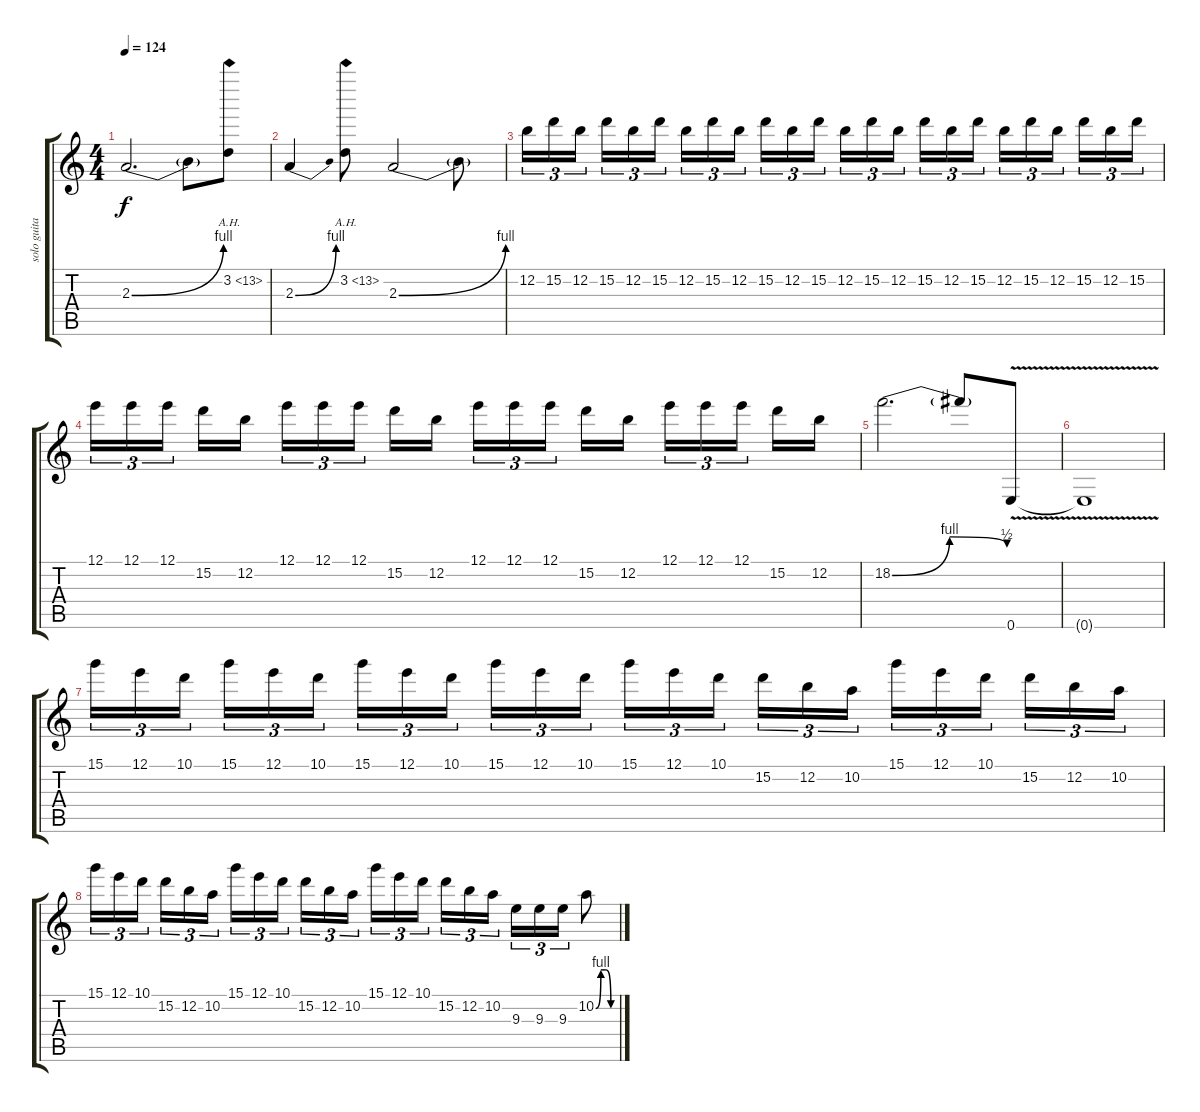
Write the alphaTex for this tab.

\track ("solo guitar" "solo guita") {instrument overdrivenguitar}
\staff {score tabs}
\tuning (E4 B3 G3 D3 A2 E2) {hide}
\ts (4 4)
\tempo 124
\clef g2
\ks c
2.3{be (bend 0 0 60 4)}.2{d dy f volume 14} 2.3{t}.8 3.2{ah 10}.8 |
2.3{be (bend 0 0 60 4)}.4 3.2{ah 10}.8 2.3{be (bend 0 0 60 4)}.2 2.3{t}.8 |
12.2.16{tu (3 2)} 15.2.16{tu (3 2)} 12.2.16{tu (3 2) beam splitsecondary} 15.2.16{tu (3 2)} 12.2.16{tu (3 2)} 15.2.16{tu (3 2)} 12.2.16{tu (3 2)} 15.2.16{tu (3 2)} 12.2.16{tu (3 2) beam splitsecondary} 15.2.16{tu (3 2)} 12.2.16{tu (3 2)} 15.2.16{tu (3 2)} 12.2.16{tu (3 2)} 15.2.16{tu (3 2)} 12.2.16{tu (3 2) beam splitsecondary} 15.2.16{tu (3 2)} 12.2.16{tu (3 2)} 15.2.16{tu (3 2)} 12.2.16{tu (3 2)} 15.2.16{tu (3 2)} 12.2.16{tu (3 2) beam splitsecondary} 15.2.16{tu (3 2)} 12.2.16{tu (3 2)} 15.2.16{tu (3 2)} |
12.1.16{tu (3 2)} 12.1.16{tu (3 2)} 12.1.16{tu (3 2) beam splitsecondary} 15.2.16 12.2.16 12.1.16{tu (3 2)} 12.1.16{tu (3 2)} 12.1.16{tu (3 2) beam splitsecondary} 15.2.16 12.2.16 12.1.16{tu (3 2)} 12.1.16{tu (3 2)} 12.1.16{tu (3 2) beam splitsecondary} 15.2.16 12.2.16 12.1.16{tu (3 2)} 12.1.16{tu (3 2)} 12.1.16{tu (3 2) beam splitsecondary} 15.2.16 12.2.16 |
18.2{be (bendrelease 0 0 15 4 30 4 60 2)}.2{d} 18.2{t}.8 0.6{v}.8 |
0.6{v t}.1 |
15.1.16{tu (3 2)} 12.1.16{tu (3 2)} 10.1.16{tu (3 2) beam splitsecondary} 15.1.16{tu (3 2)} 12.1.16{tu (3 2)} 10.1.16{tu (3 2)} 15.1.16{tu (3 2)} 12.1.16{tu (3 2)} 10.1.16{tu (3 2) beam splitsecondary} 15.1.16{tu (3 2)} 12.1.16{tu (3 2)} 10.1.16{tu (3 2)} 15.1.16{tu (3 2)} 12.1.16{tu (3 2)} 10.1.16{tu (3 2) beam splitsecondary} 15.2.16{tu (3 2)} 12.2.16{tu (3 2)} 10.2.16{tu (3 2)} 15.1.16{tu (3 2)} 12.1.16{tu (3 2)} 10.1.16{tu (3 2) beam splitsecondary} 15.2.16{tu (3 2)} 12.2.16{tu (3 2)} 10.2.16{tu (3 2)} |
15.1.16{tu (3 2)} 12.1.16{tu (3 2)} 10.1.16{tu (3 2) beam splitsecondary} 15.2.16{tu (3 2)} 12.2.16{tu (3 2)} 10.2.16{tu (3 2)} 15.1.16{tu (3 2)} 12.1.16{tu (3 2)} 10.1.16{tu (3 2) beam splitsecondary} 15.2.16{tu (3 2)} 12.2.16{tu (3 2)} 10.2.16{tu (3 2)} 15.1.16{tu (3 2)} 12.1.16{tu (3 2)} 10.1.16{tu (3 2) beam splitsecondary} 15.2.16{tu (3 2)} 12.2.16{tu (3 2)} 10.2.16{tu (3 2)} 9.3.16{tu (3 2)} 9.3.16{tu (3 2)} 9.3.16{tu (3 2)} 10.2{be (custom 0 0 15 4 30 4 45 0 60 0)}.8
